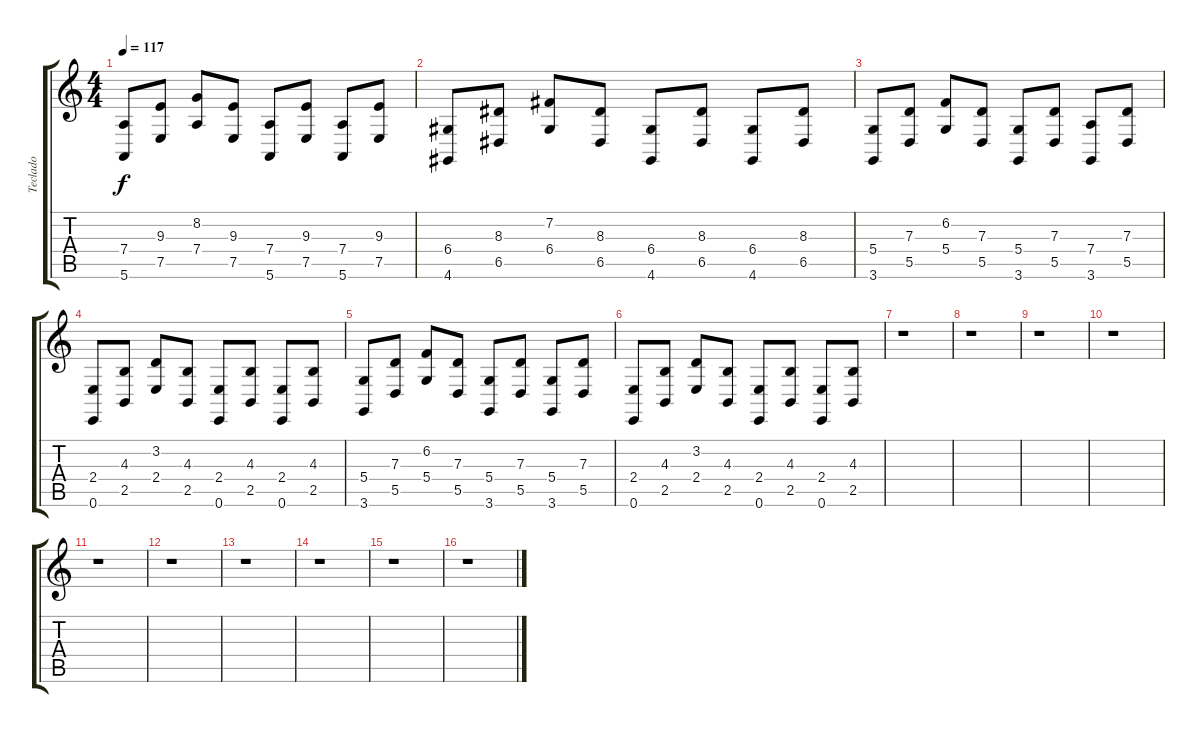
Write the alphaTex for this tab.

\track ("Teclado" "Teclado") {instrument orchestralharp}
\staff {score tabs}
\tuning (E4 B3 G3 D3 A2 E2) {hide}
\ts (4 4)
\tempo 117
\clef g2
\ks c
(7.4 5.6).8{dy f} (9.3 7.5).8 (8.2 7.4).8 (9.3 7.5).8 (7.4 5.6).8 (9.3 7.5).8 (7.4 5.6).8 (9.3 7.5).8 |
(6.4 4.6).8 (8.3 6.5).8 (7.2 6.4).8 (8.3 6.5).8 (6.4 4.6).8 (8.3 6.5).8 (6.4 4.6).8 (8.3 6.5).8 |
(5.4 3.6).8 (7.3 5.5).8 (6.2 5.4).8 (7.3 5.5).8 (5.4 3.6).8 (7.3 5.5).8 (7.4 3.6).8 (7.3 5.5).8 |
(2.4 0.6).8 (4.3 2.5).8 (3.2 2.4).8 (4.3 2.5).8 (2.4 0.6).8 (4.3 2.5).8 (2.4 0.6).8 (4.3 2.5).8 |
(5.4 3.6).8 (7.3 5.5).8 (6.2 5.4).8 (7.3 5.5).8 (5.4 3.6).8 (7.3 5.5).8 (5.4 3.6).8 (7.3 5.5).8 |
(2.4 0.6).8 (4.3 2.5).8 (3.2 2.4).8 (4.3 2.5).8 (2.4 0.6).8 (4.3 2.5).8 (2.4 0.6).8 (4.3 2.5).8 |
r.1 |
r.1 |
r.1 |
r.1 |
r.1 |
r.1 |
r.1 |
r.1 |
r.1 |
r.1
